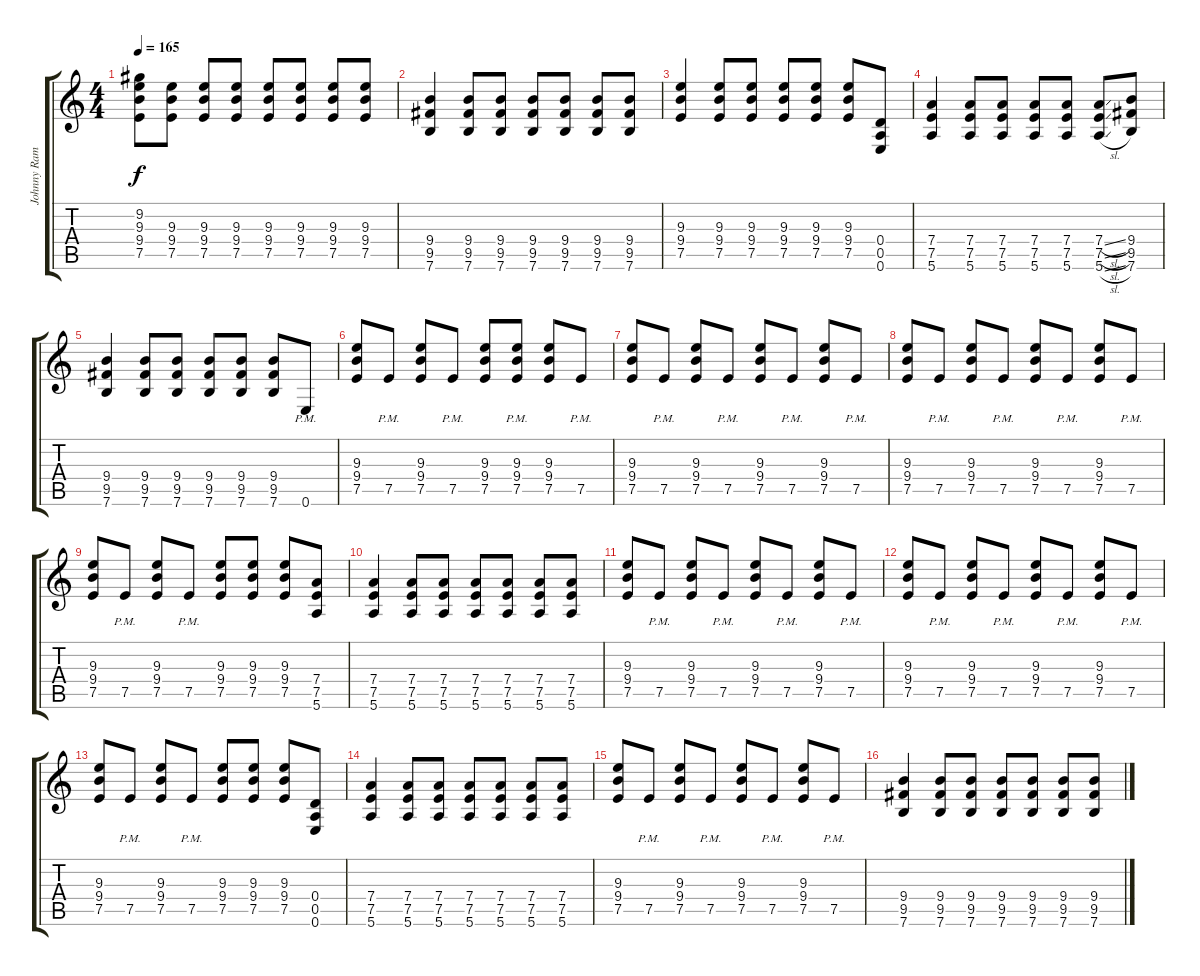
\track ("Johnny Ramone" "Johnny Ram") {instrument distortionguitar}
\staff {score tabs}
\tuning (E4 B3 G3 D3 A2 E2) {hide}
\ts (4 4)
\tempo 165
\clef g2
\ks c
(9.2 9.3 9.4 7.5).8{dy f} (9.3 9.4 7.5).8 (9.3 9.4 7.5).8 (9.3 9.4 7.5).8 (9.3 9.4 7.5).8 (9.3 9.4 7.5).8 (9.3 9.4 7.5).8 (9.3 9.4 7.5).8 |
(9.4 9.5 7.6).4 (9.4 9.5 7.6).8 (9.4 9.5 7.6).8 (9.4 9.5 7.6).8 (9.4 9.5 7.6).8 (9.4 9.5 7.6).8 (9.4 9.5 7.6).8 |
(9.3 9.4 7.5).4 (9.3 9.4 7.5).8 (9.3 9.4 7.5).8 (9.3 9.4 7.5).8 (9.3 9.4 7.5).8 (9.3 9.4 7.5).8 (0.4 0.5 0.6).8 |
(7.4 7.5 5.6).4 (7.4 7.5 5.6).8 (7.4 7.5 5.6).8 (7.4 7.5 5.6).8 (7.4 7.5 5.6).8 (7.4{sl} 7.5{sl} 5.6{sl}).8 (9.4 9.5 7.6).8 |
(9.4 9.5 7.6).4 (9.4 9.5 7.6).8 (9.4 9.5 7.6).8 (9.4 9.5 7.6).8 (9.4 9.5 7.6).8 (9.4 9.5 7.6).8 0.6{pm}.8 |
(9.3 9.4 7.5).8 7.5{pm}.8 (9.3 9.4 7.5).8 7.5{pm}.8 (9.3 9.4 7.5).8 (9.3{pm} 9.4{pm} 7.5{pm}).8 (9.3 9.4 7.5).8 7.5{pm}.8 |
(9.3 9.4 7.5).8 7.5{pm}.8 (9.3 9.4 7.5).8 7.5{pm}.8 (9.3 9.4 7.5).8 7.5{pm}.8 (9.3 9.4 7.5).8 7.5{pm}.8 |
(9.3 9.4 7.5).8 7.5{pm}.8 (9.3 9.4 7.5).8 7.5{pm}.8 (9.3 9.4 7.5).8 7.5{pm}.8 (9.3 9.4 7.5).8 7.5{pm}.8 |
(9.3 9.4 7.5).8 7.5{pm}.8 (9.3 9.4 7.5).8 7.5{pm}.8 (9.3 9.4 7.5).8 (9.3 9.4 7.5).8 (9.3 9.4 7.5).8 (7.4 7.5 5.6).8 |
(7.4 7.5 5.6).4 (7.4 7.5 5.6).8 (7.4 7.5 5.6).8 (7.4 7.5 5.6).8 (7.4 7.5 5.6).8 (7.4 7.5 5.6).8 (7.4 7.5 5.6).8 |
(9.3 9.4 7.5).8 7.5{pm}.8 (9.3 9.4 7.5).8 7.5{pm}.8 (9.3 9.4 7.5).8 7.5{pm}.8 (9.3 9.4 7.5).8 7.5{pm}.8 |
(9.3 9.4 7.5).8 7.5{pm}.8 (9.3 9.4 7.5).8 7.5{pm}.8 (9.3 9.4 7.5).8 7.5{pm}.8 (9.3 9.4 7.5).8 7.5{pm}.8 |
(9.3 9.4 7.5).8 7.5{pm}.8 (9.3 9.4 7.5).8 7.5{pm}.8 (9.3 9.4 7.5).8 (9.3 9.4 7.5).8 (9.3 9.4 7.5).8 (0.4 0.5 0.6).8 |
(7.4 7.5 5.6).4 (7.4 7.5 5.6).8 (7.4 7.5 5.6).8 (7.4 7.5 5.6).8 (7.4 7.5 5.6).8 (7.4 7.5 5.6).8 (7.4 7.5 5.6).8 |
(9.3 9.4 7.5).8 7.5{pm}.8 (9.3 9.4 7.5).8 7.5{pm}.8 (9.3 9.4 7.5).8 7.5{pm}.8 (9.3 9.4 7.5).8 7.5{pm}.8 |
(9.4 9.5 7.6).4 (9.4 9.5 7.6).8 (9.4 9.5 7.6).8 (9.4 9.5 7.6).8 (9.4 9.5 7.6).8 (9.4 9.5 7.6).8 (9.4 9.5 7.6).8
